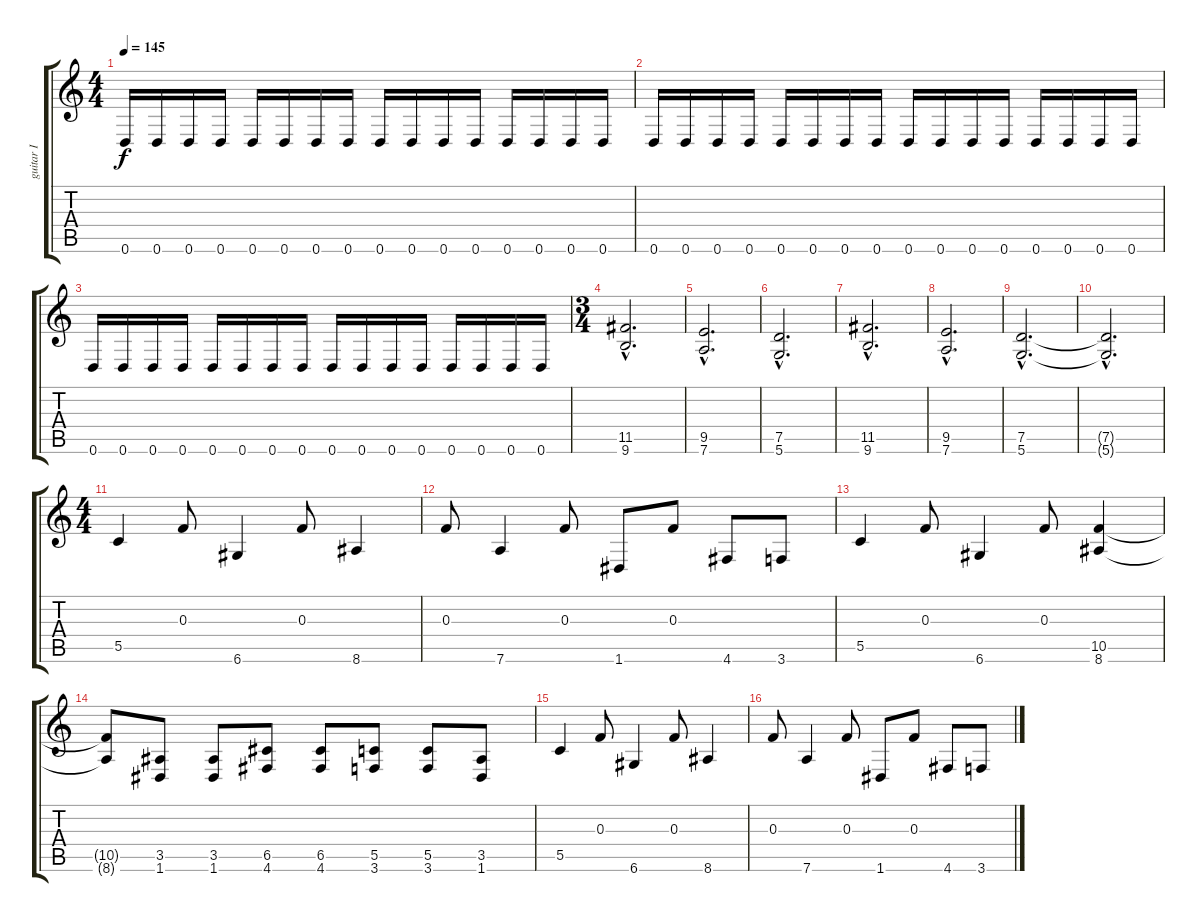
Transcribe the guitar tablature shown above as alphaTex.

\track ("guitar I" "guitar I") {instrument overdrivenguitar}
\staff {score tabs}
\tuning (D4 A3 F3 C3 G2 D2) {hide}
\ts (4 4)
\tempo 145
\clef g2
\ks c
0.6.16{dy f} 0.6.16 0.6.16 0.6.16 0.6.16 0.6.16 0.6.16 0.6.16 0.6.16 0.6.16 0.6.16 0.6.16 0.6.16 0.6.16 0.6.16 0.6.16 |
0.6.16 0.6.16 0.6.16 0.6.16 0.6.16 0.6.16 0.6.16 0.6.16 0.6.16 0.6.16 0.6.16 0.6.16 0.6.16 0.6.16 0.6.16 0.6.16 |
0.6.16 0.6.16 0.6.16 0.6.16 0.6.16 0.6.16 0.6.16 0.6.16 0.6.16 0.6.16 0.6.16 0.6.16 0.6.16 0.6.16 0.6.16 0.6.16 |
\ts (3 4)
(11.5{hac} 9.6{hac}).2{d} |
(9.5{hac} 7.6{hac}).2{d} |
(7.5{hac} 5.6{hac}).2{d} |
(11.5{hac} 9.6{hac}).2{d} |
(9.5{hac} 7.6{hac}).2{d} |
(7.5{hac} 5.6{hac}).2{d} |
(7.5{hac t} 5.6{hac t}).2{d} |
\ts (4 4)
5.5.4 0.3.8 6.6.4 0.3.8 8.6.4 |
0.3.8 7.6.4 0.3.8 1.6.8 0.3.8 4.6.8 3.6.8 |
5.5.4 0.3.8 6.6.4 0.3.8 (10.5 8.6).4 |
(10.5{t} 8.6{t}).8 (3.5 1.6).8 (3.5 1.6).8 (6.5 4.6).8 (6.5 4.6).8 (5.5 3.6).8 (5.5 3.6).8 (3.5 1.6).8 |
5.5.4 0.3.8 6.6.4 0.3.8 8.6.4 |
0.3.8 7.6.4 0.3.8 1.6.8 0.3.8 4.6.8 3.6.8
